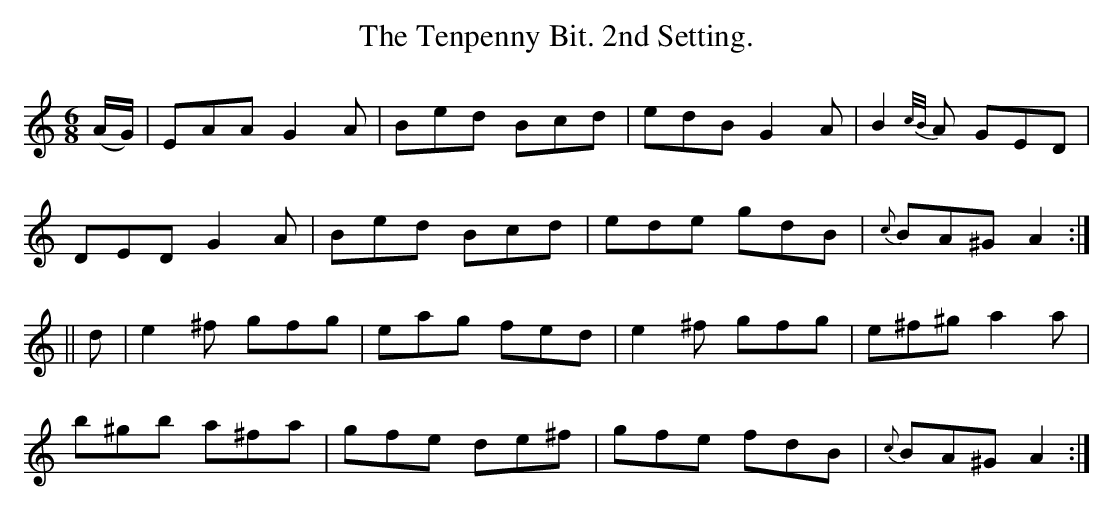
X:1
T: The Tenpenny Bit. 2nd Setting.
M: 6/8
L: 1/8
K: Am
(A/G/) | EAA G2 A | Bed Bcd | edB G2 A | B2 {c/B/}A GED |
DED G2A | Bed Bcd | ede gdB | {c}BA^G A2 :|
|| d | e2 ^f gfg | eag fed | e2 ^f gfg | e^f^g a2 a |
b^gb a^fa | gfe de^f | gfe fdB | {c}BA^G A2 :|
